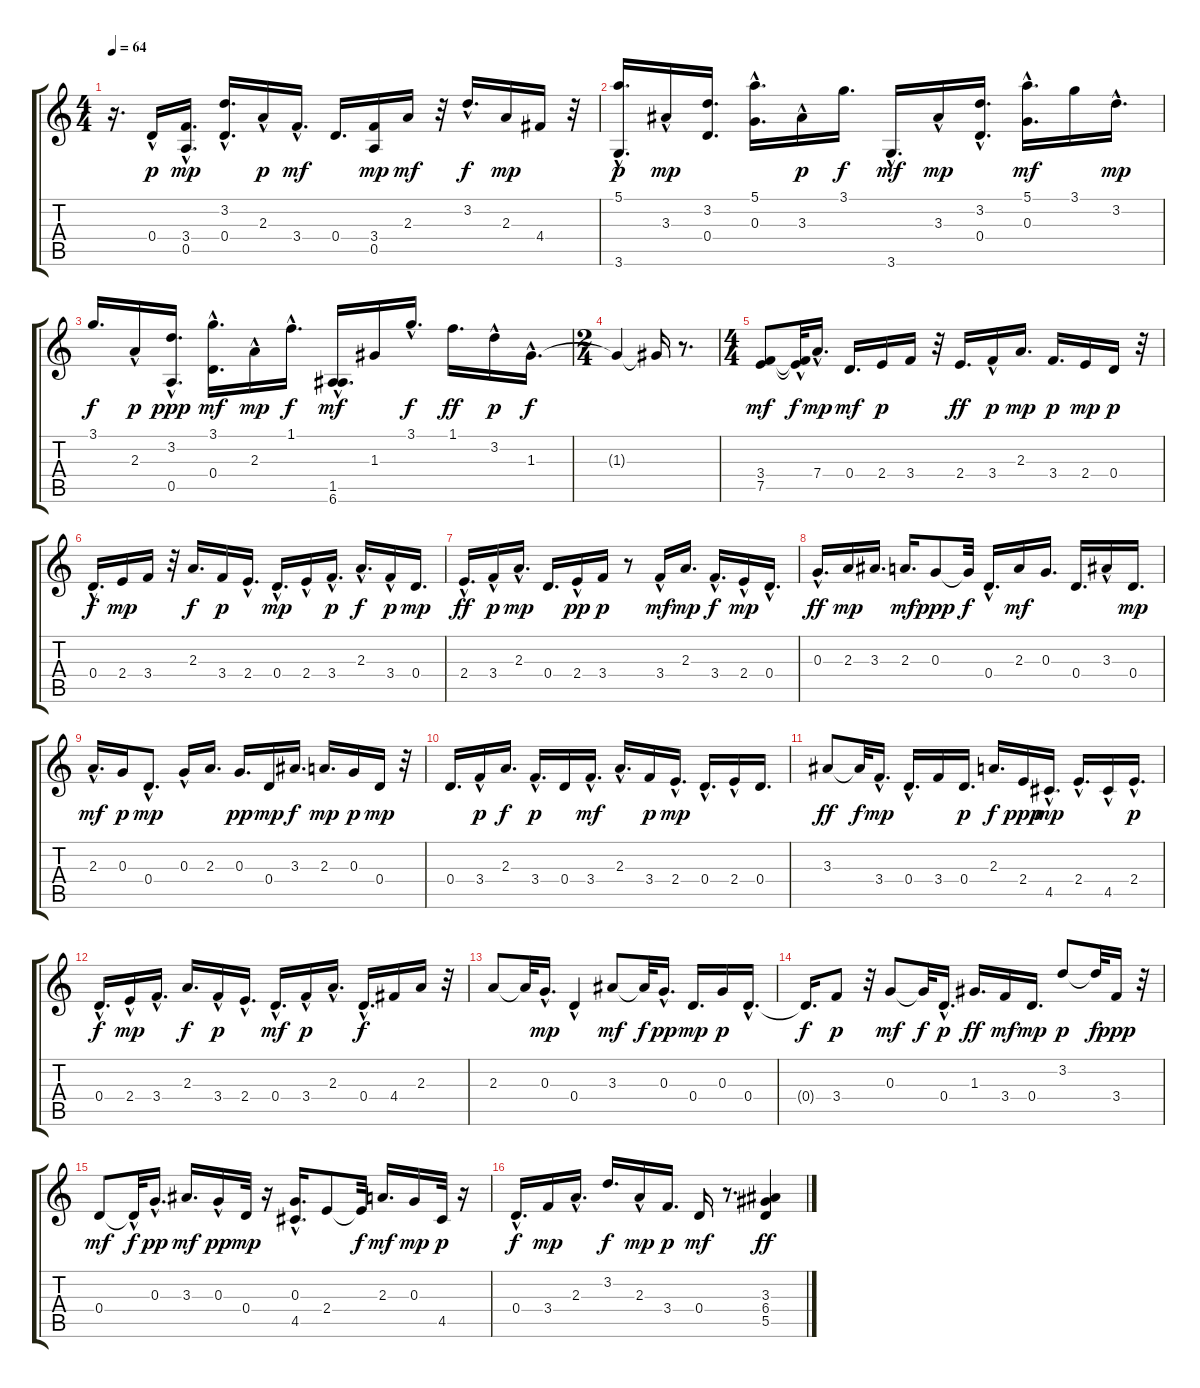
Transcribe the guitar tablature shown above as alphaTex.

\track "" {instrument acousticguitarnylon}
\staff {score tabs}
\tuning (E4 B3 G3 D3 A2 E2) {hide}
\ts (4 4)
\tempo 64
\clef g2
\ks c
r.16{d dy pp} 0.4{hac}.16{dy p} (3.4{hac} 0.5).16{d dy mp} (3.2{hac} 0.4).16{d} 2.3{hac}.16{dy p} 3.4{hac}.16{d dy mf} 0.4.16{d} (3.4 0.5).16{dy mp} 2.3.16{dy mf} r.32 3.2{hac}.16{d dy f} 2.3.16{dy mp} 4.4.16 r.32 |
(5.1{hac} 3.6{hac}).16{d dy p} 3.3{hac}.16{dy mp} (3.2 0.4).16{d} (5.1{hac} 0.3{hac}).16{d} 3.3{hac}.16{dy p} 3.1.16{d dy f} 3.6{hac}.16{d dy mf} 3.3{hac}.16{dy mp} (3.2 0.4{hac}).16{d} (5.1{hac} 0.3{hac}).16{d dy mf} 3.1.16 3.2{hac}.16{d dy mp} |
3.1.16{d dy f} 2.3{hac}.16{dy p} (3.2{hac} 0.5).16{d dy ppp} (3.1 0.4{hac}).16{d dy mf} 2.3{hac}.16{dy mp} 1.1{hac}.16{d dy f} (1.5{hac} 6.6{hac}).16{d dy mf} 1.3.16 3.1{hac}.16{d dy f} 1.1.16{d dy ff} 3.2{hac}.16{dy p} 1.3{hac}.16{d dy f} |
\ts (2 4)
1.3{t}.4 1.3{t}.16 r.8{d} |
\ts (4 4)
(3.4 7.5).8{dy mf} (3.4{hac t} 7.5{t}).32{dy f} 7.4{hac}.16{d dy mp} 0.4.16{d dy mf} 2.4.16{dy p} 3.4.16 r.32 2.4.16{d dy ff} 3.4{hac}.16{dy p} 2.3.16{d dy mp} 3.4.16{d dy p} 2.4.16{dy mp} 0.4.16{dy p} r.32 |
0.4{hac}.16{d dy f} 2.4.16{dy mp} 3.4.16 r.32 2.3.16{d dy f} 3.4.16{dy p} 2.4{hac}.16{d} 0.4{hac}.16{d dy mp} 2.4{hac}.16 3.4{hac}.16{d dy p} 2.3{hac}.16{d dy f} 3.4{hac}.16{dy p} 0.4.16{d dy mp} |
2.4{hac}.16{d dy ff} 3.4{hac}.16{dy p} 2.3{hac}.16{d dy mp} 0.4.16{d} 2.4{hac}.16{dy pp} 3.4.16{dy p} r.8 3.4{hac}.16{dy mf} 2.3.16{d dy mp} 3.4{hac}.16{d dy f} 2.4{hac}.16{dy mp} 0.4{hac}.16{d} |
0.3{hac}.16{d dy ff} 2.3.16{dy mp} 3.3.16{d} 2.3.16{d dy mf} 0.3.8{dy ppp} 0.3{t}.32{dy f} 0.4{hac}.16{d} 2.3.16{dy mf} 0.3.16{d} 0.4.16{d} 3.3{hac}.16 0.4.16{d dy mp} |
2.3{hac}.16{d dy mf} 0.3.16{dy p} 0.4{hac}.8{d dy mp} 0.3{hac}.16 2.3.16{d} 0.3.16{d dy pp} 0.4.16{dy mp} 3.3.16{d dy f} 2.3.16{d dy mp} 0.3.16{dy p} 0.4.16{dy mp} r.32 |
0.4.16{d} 3.4{hac}.16{dy p} 2.3.16{d dy f} 3.4{hac}.16{d dy p} 0.4.16 3.4{hac}.16{d dy mf} 2.3{hac}.16{d} 3.4.16{dy p} 2.4{hac}.16{d dy mp} 0.4{hac}.16{d} 2.4{hac}.16 0.4.16{d} |
3.3.8{dy ff} 3.3{t}.32{dy f} 3.4{hac}.16{d dy mp} 0.4{hac}.16{d} 3.4.16 0.4.16{d dy p} 2.3.16{d dy f} 2.4.16{dy ppp} 4.5{hac}.16{d dy mp} 2.4{hac}.16{d} 4.5{hac}.16 2.4{hac}.16{d dy p} |
0.4{hac}.16{d dy f} 2.4{hac}.16{dy mp} 3.4{hac}.16{d} 2.3.16{d dy f} 3.4{hac}.16{dy p} 2.4{hac}.16{d} 0.4{hac}.16{d dy mf} 3.4{hac}.16{dy p} 2.3{hac}.16{d} 0.4{hac}.16{d dy f} 4.4.16 2.3.16 r.32 |
2.3.8 2.3{t}.32 0.3{hac}.16{d dy mp} 0.4{hac}.4 3.3.8{dy mf} 3.3{t}.32{dy f} 0.3{hac}.16{d dy pp} 0.4.16{d dy mp} 0.3.16{dy p} 0.4{hac}.16{d} |
0.4{t}.16{d dy f} 3.4.8{dy p} r.32 0.3.8{dy mf} 0.3{t}.32{dy f} 0.4{hac}.16{d dy p} 1.3.16{d dy ff} 3.4.16{dy mf} 0.4.16{d dy mp} 3.2.8{dy p} 3.2{t}.32{dy f} 3.4.16{dy ppp} r.32 |
0.4.8{dy mf} 0.4{hac t}.32{dy f} 0.3{hac}.16{d dy pp} 3.3.16{d dy mf} 0.3{hac}.16{dy pp} 0.4.32{dy mp} r.16 (0.3 4.5{hac}).16{d} 2.4.8 2.4{t}.32{dy f} 2.3.16{d dy mf} 0.3.16{dy mp} 4.5.32{dy p} r.16 |
0.4{hac}.16{d dy f} 3.4.16{dy mp} 2.3{hac}.16{d} 3.2.16{d dy f} 2.3{hac}.16{dy mp} 3.4.16{d dy p} 0.4.16{dy mf} r.8{d} (3.3 6.4 5.5).4{dy ff}
